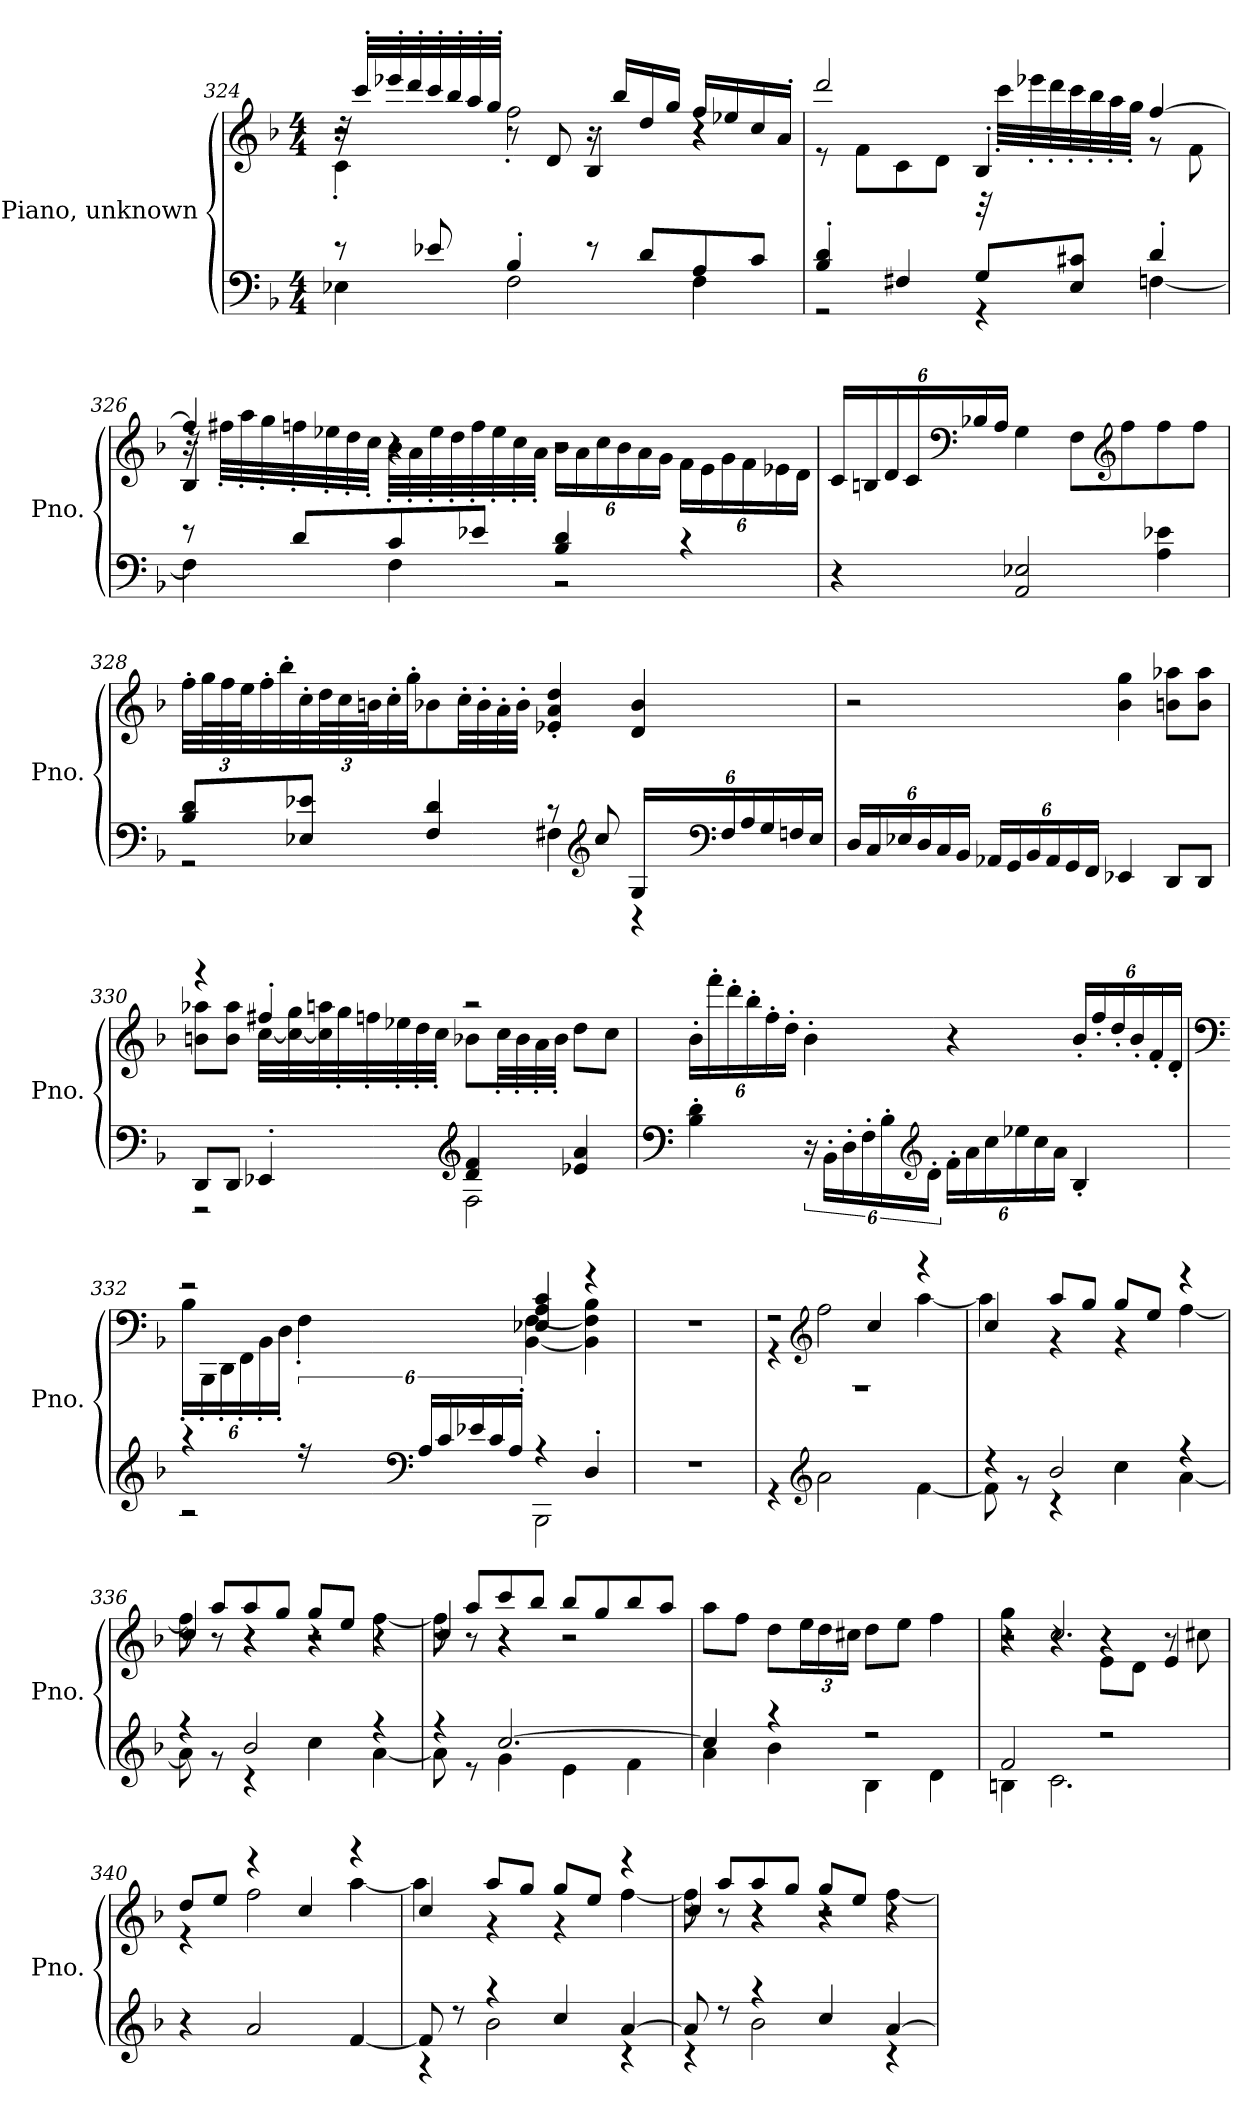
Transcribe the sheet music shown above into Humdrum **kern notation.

**kern	**kern
*part1	*part1
*staff2	*staff1
*I"Piano, unknown	*
*I'Pno.	*
*clefF4	*clefG2
*k[b-]	*k[b-]
*M4/4	*M4/4
=324	=324
*^	*^
*	*	*	*^
8r	4E-X\	32r	4c'\	2r
.	.	32ccc'/LLL	.	.
.	.	32eee-X'/	.	.
.	.	32ddd'/	.	.
8e-X/	.	32ccc'/	.	.
.	.	32bb-'/	.	.
.	.	32aa'/	.	.
.	.	32gg'/JJJ	.	.
4B-'/	2F\	8r	2ff'\	.
.	.	8d/	.	.
8r	.	16r	.	4B-'/
.	.	16bb-/LL	.	.
8d/L	.	16dd/	.	.
.	.	16gg/JJ	.	.
8A/	4F\	16ff/LL	4r	4r
.	.	16ee-X/	.	.
8c/J	.	16cc/	.	.
.	.	16a'/JJ	.	.
*	*	*	*v	*v
!!LO:LB:g=z
=325	=325	=325	=325
4B-/' 4d/'	2r	2ddd/	8r
.	.	.	8f\L
4F#X/	.	.	8c\
.	.	.	8d\J
8G/L	4r	4B-'/	32r
.	.	.	32ccc'\LLL
.	.	.	32eee-X'\
.	.	.	32ddd'\
8E/ 8c#X/J	.	.	32ccc'\
.	.	.	32bb-'\
.	.	.	32aa'\
.	.	.	32gg'\JJJ
4d'/	[4Fn\	[4ff/	8r
.	.	.	8f\
=326	=326	=326	=326
*	*	*	*^
8r	4F\]	4ff/]	32r	4B-'/
.	.	.	32ff#X'\LLL	.
.	.	.	32aa'\	.
.	.	.	32gg'\	.
8d/L	.	.	32ffn'\	.
.	.	.	32ee-X'\	.
.	.	.	32dd'\	.
.	.	.	32cc'\JJJ	.
8c/	4F\	4r	32b-'\LLL	4r
.	.	.	32a'\	.
.	.	.	32ee-'\	.
.	.	.	32dd'\	.
8e-X/J	.	.	32ff'\	.
.	.	.	32ee-'\	.
.	.	.	32cc'\	.
.	.	.	32a'\JJJ	.
*	*	*	*Xbrackettup	*
4B-/ 4d/	2r	2r	24b-\LL	2r
.	.	.	24a\	.
.	.	.	24cc\	.
.	.	.	24b-\	.
.	.	.	24a\	.
.	.	.	24g\JJ	.
4r	.	.	24f\LL	.
.	.	.	24e\	.
.	.	.	24g\	.
.	.	.	24f\	.
.	.	.	24e-X\	.
.	.	.	24d\JJ	.
*v	*v	*	*	*
*	*v	*v	*v
!!LO:LB:g=z
=327	=327
4r	24c/LL
.	24Bn/
.	24d/
.	24c/
*	*clefF4
.	24B-X/
.	24A/JJ
2AA/ 2E-X/	4G\
.	8F\L
*	*clefG2
.	8ff\
4A\ 4e-X\	8ff\
.	8ff\J
!!LO:LB:g=z
=328	=328
*^	*
8B-/ 8d/L	2r	32ff'\LLL
.	.	96gg\L
.	.	96ff\
.	.	96ee\J
.	.	32ff'\
.	.	32bb-'\
8E-X/ 8e-X/J	.	32cc'\
.	.	96dd\L
.	.	96cc\
.	.	96bn\J
.	.	32cc'\
.	.	32gg'\JJ
4F/ 4d/	.	8b-X\
.	.	32cc'\LL
.	.	32b-'\
.	.	32a'\
.	.	32b-'\JJJ
8r	4F#X\	4e-X/' 4a/' 4dd/'
*clefG2	*	*
8cc/	.	.
*Xbrackettup	*	*
24G/LL	4r	4d/ 4b-/
*clefF4	*	*
24F#/	.	.
24A/	.	.
24G/	.	.
24Fn/	.	.
24E-/JJ	.	.
*v	*v	*
!!LO:LB:g=z
=329	=329
24D/LL	2r
24C/	.
24E-X/	.
24D/	.
24C/	.
24BB-/JJ	.
24AA-X/LL	.
24GG/	.
24BB-/	.
24AA-/	.
24GG/	.
24FF/JJ	.
4EE-X/	4b-\ 4gg\
8DD/L	8bn\ 8aa-X\L
8DD/J	8b\ 8aa-\J
=330	=330
*^	*^
8DD/L	2r	4r	8bn\ 8aa-X\L
8DD/J	.	.	8b\ 8aa-\J
4EE-X'/	.	4ff#X'/	[32cc\LLL
.	.	.	32cc\_ 32gg\
.	.	.	32cc\] 32aan\
.	.	.	32gg'\
.	.	.	32ffn'\
.	.	.	32ee-X'\
.	.	.	32dd'\
.	.	.	32cc'\JJJ
*clefG2	*	*	*
4d/ 4f/	2F\	2r	8b-X\L
.	.	.	32cc'\LL
.	.	.	32b-'\
.	.	.	32a'\
.	.	.	32b-'\JJJ
4e-X/ 4a/	.	.	8dd\L
.	.	.	8cc\J
*v	*v	*	*
*	*v	*v
!!LO:PB:g=z
=331	=331
*clefF4	*
4B-\' 4d\'	24b-'\LL
.	24fff'\
.	24ddd'\
.	24bb-'\
.	24ff'\
.	24dd'\JJ
*brackettup	*
24r	4b-'\
24BB-'\LL	.
24D'\	.
*Xbrackettup	*
24F'\	.
24B-'\	.
*clefG2	*
24d'\JJ	.
24f'\LL	4r
24a\	.
24cc\	.
24ee-X\	.
24cc\	.
24a\JJ	.
4B-'/	24b-'/LL
.	24ff'/
.	24dd'/
.	24b-'/
.	24f'/
.	24d'/JJ
=332	=332
*	*clefF4
*^	*^
4r	2r	2r	24B-'\LL
.	.	.	24BBB-'\
.	.	.	24DD'\
.	.	.	24FF'\
.	.	.	24BB-'\
.	.	.	24D'\JJ
*brackettup	*	*	*
24r	.	.	4F'\
*clefF4	*	*	*
24A/LL	.	.	.
24c/	.	.	.
*Xbrackettup	*	*	*
24e-X/	.	.	.
24c/	.	.	.
24A'/JJ	.	.	.
4r	2BBB-\	4E-X/ 4A/ 4c/	[4BB-\ [4F\
4D'/	.	4r	4BB-\] 4F\] 4B-\
*v	*v	*	*
*	*v	*v
!!LO:LB:g=z
=333	=333
1r	1r
=334	=334
*^	*^
1r	4r	2r	4r
*clefG2	*	*clefG2	*
.	2a\	.	2ff\
.	.	4cc/	.
.	[4f\	4r	[4aa\
=335	=335	=335	=335
4r	8f\]	4cc/	4aa\]
.	8r	.	.
2b-/	4r	8aa/L	4r
.	.	8gg/J	.
.	4cc\	8gg/L	4r
.	.	8ee/J	.
4r	[4a\	4r	[4ff\
=336	=336	=336	=336
*	*	*	*^
4r	8a\]	8r	8ff\]	4cc/
.	8r	8aa/L	8r	.
2b-/	4r	8aa/	4r	4r
.	.	8gg/J	.	.
.	4cc\	8gg/L	4r	2r
.	.	8ee/J	.	.
4r	[4a\	4r	[4ff\	.
=337	=337	=337	=337	=337
4r	8a\]	8r	8ff\]	4cc/
.	8r	8aa/L	8r	.
[2.cc/	4g\	8ccc/	4r	4r
.	.	8bb-/J	.	.
.	4e\	8bb-/L	2r	2r
.	.	8gg/	.	.
.	4f\	8bb-/	.	.
.	.	8aa/J	.	.
*	*	*v	*v	*v
!!LO:LB:g=z
=338	=338	=338
4cc/]	4a\	8aa\L
.	.	8ff\J
4r	4b-\	8dd\L
.	.	24ee\L
.	.	24dd\
.	.	24cc#X\JJ
2r	4B-\	8dd\L
.	.	8ee\J
.	4d\	4ff\
=339	=339	=339
*	*	*^
*	*	*	*^
2f/	4Bn\	4r	4gg\	2r
.	2.c\	2.cc/	4r	.
2r	.	.	8e\L	4r
.	.	.	8d\J	.
.	.	.	8r	4e/
.	.	.	8cc#X\	.
*v	*v	*	*	*
*	*	*v	*v
=340	=340	=340
4r	8dd/L	4r
.	8ee/J	.
2a/	4r	2ff\
.	4cc/	.
[4f/	4r	[4aa\
=341	=341	=341
*^	*	*
8f/]	4r	4cc/	4aa\]
8r	.	.	.
4r	2b-\	8aa/L	4r
.	.	8gg/J	.
4cc/	.	8gg/L	4r
.	.	8ee/J	.
[4a/	4r	4r	[4ff\
=342	=342	=342	=342
*	*	*	*^
8a/]	4r	8r	8ff\]	4cc/
8r	.	8aa/L	8r	.
4r	2b-\	8aa/	4r	4r
.	.	8gg/J	.	.
4cc/	.	8gg/L	4r	2r
.	.	8ee/J	.	.
[4a/	4r	4r	[4ff\	.
*v	*v	*	*	*
*	*v	*v	*v
=	=
*-	*-
